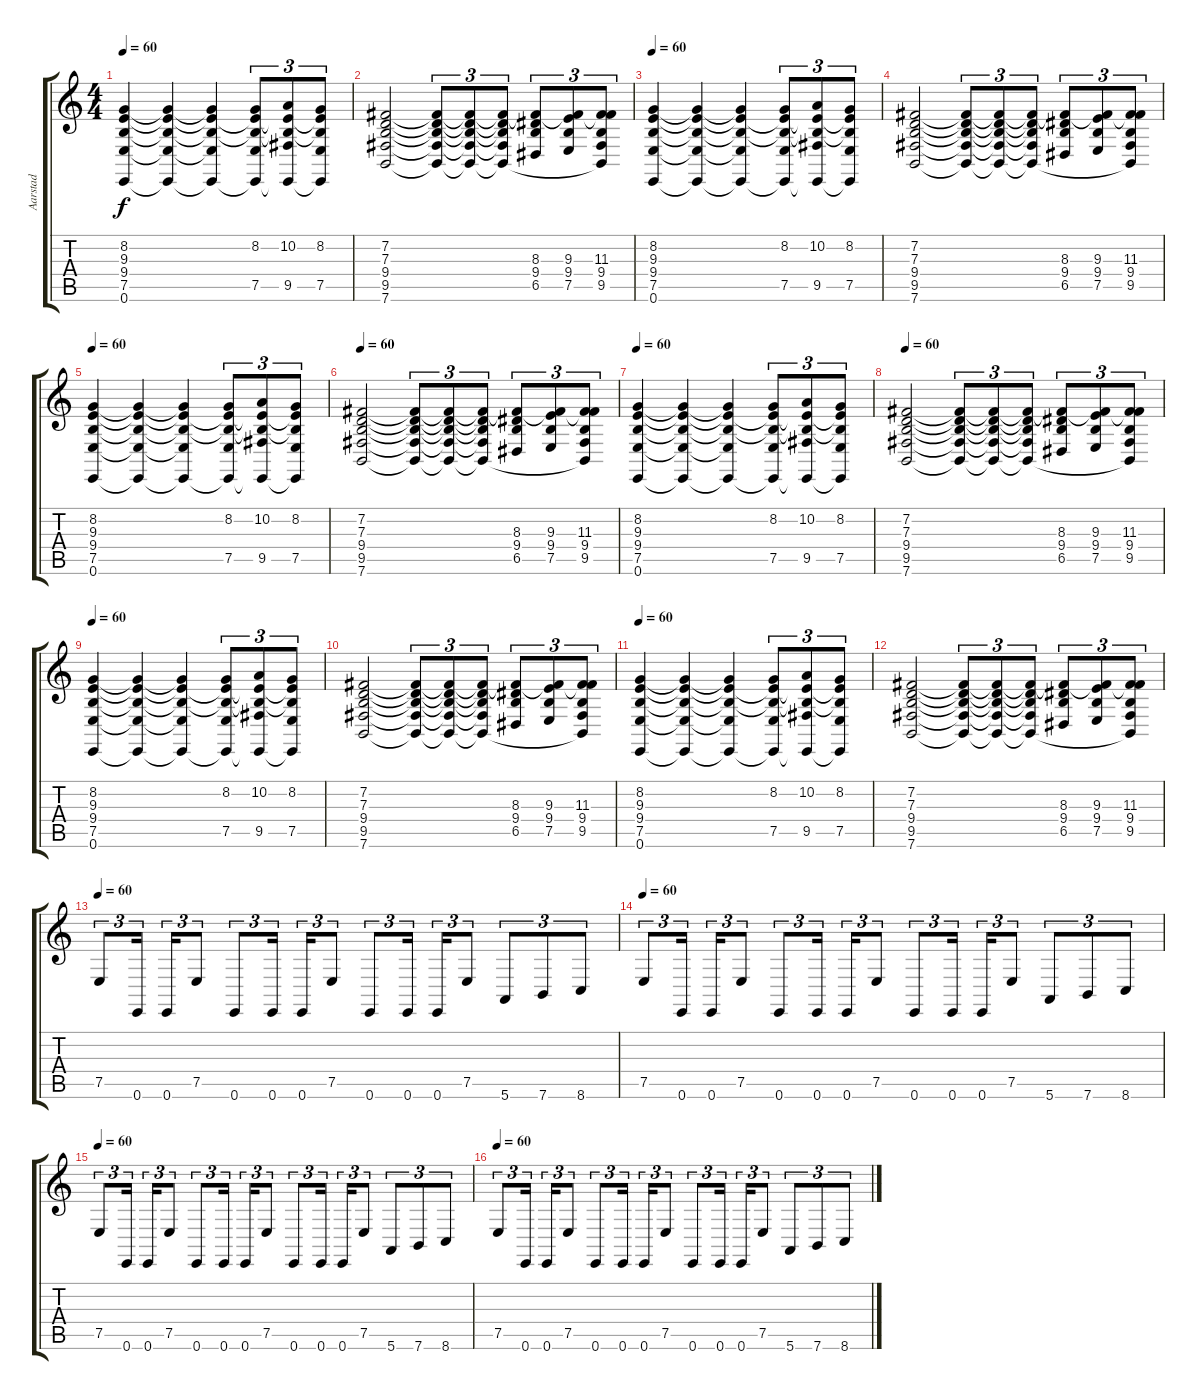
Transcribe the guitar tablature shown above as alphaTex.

\track ("Aarstad" "Aarstad") {instrument choiraahs}
\staff {score tabs}
\tuning (E4 B3 G3 D3 A2 E2) {hide}
\ts (4 4)
\tempo 60
\clef g2
\ks c
(8.2 9.3 9.4 7.5 0.6).4{dy f} (8.2{t} 9.3{t} 9.4{t} 7.5{t} 0.6{t}).4 (8.2{t} 9.3{t} 9.4{t} 7.5{t} 0.6{t}).4 (8.2 9.3{t} 9.4{t} 7.5 0.6{t}).8{tu (3 2)} (10.2 9.3{t} 9.4{t} 9.5 0.6{t}).8{tu (3 2)} (8.2 9.3{t} 9.4{t} 7.5 0.6{t}).8{tu (3 2)} |
(7.2 7.3 9.4 9.5 7.6).2 (7.2{t} 7.3{t} 9.4{t} 9.5{t} 7.6{t}).8{tu (3 2)} (7.2{t} 7.3{t} 9.4{t} 9.5{t} 7.6{t}).8{tu (3 2)} (7.2{t} 7.3{t} 9.4{t} 9.5{t} 7.6{t}).8{tu (3 2)} (7.2{t} 8.3 9.4 6.5).8{tu (3 2)} (7.2{t} 9.3 9.4 7.5).8{tu (3 2)} (7.2{t} 11.3 9.4 9.5 7.6{t}).8{tu (3 2)} |
\tempo 60
(8.2 9.3 9.4 7.5 0.6).4 (8.2{t} 9.3{t} 9.4{t} 7.5{t} 0.6{t}).4 (8.2{t} 9.3{t} 9.4{t} 7.5{t} 0.6{t}).4 (8.2 9.3{t} 9.4{t} 7.5 0.6{t}).8{tu (3 2)} (10.2 9.3{t} 9.4{t} 9.5 0.6{t}).8{tu (3 2)} (8.2 9.3{t} 9.4{t} 7.5 0.6{t}).8{tu (3 2)} |
(7.2 7.3 9.4 9.5 7.6).2 (7.2{t} 7.3{t} 9.4{t} 9.5{t} 7.6{t}).8{tu (3 2)} (7.2{t} 7.3{t} 9.4{t} 9.5{t} 7.6{t}).8{tu (3 2)} (7.2{t} 7.3{t} 9.4{t} 9.5{t} 7.6{t}).8{tu (3 2)} (7.2{t} 8.3 9.4 6.5).8{tu (3 2)} (7.2{t} 9.3 9.4 7.5).8{tu (3 2)} (7.2{t} 11.3 9.4 9.5 7.6{t}).8{tu (3 2)} |
\tempo 60
(8.2 9.3 9.4 7.5 0.6).4 (8.2{t} 9.3{t} 9.4{t} 7.5{t} 0.6{t}).4 (8.2{t} 9.3{t} 9.4{t} 7.5{t} 0.6{t}).4 (8.2 9.3{t} 9.4{t} 7.5 0.6{t}).8{tu (3 2)} (10.2 9.3{t} 9.4{t} 9.5 0.6{t}).8{tu (3 2)} (8.2 9.3{t} 9.4{t} 7.5 0.6{t}).8{tu (3 2)} |
\tempo 60
(7.2 7.3 9.4 9.5 7.6).2 (7.2{t} 7.3{t} 9.4{t} 9.5{t} 7.6{t}).8{tu (3 2)} (7.2{t} 7.3{t} 9.4{t} 9.5{t} 7.6{t}).8{tu (3 2)} (7.2{t} 7.3{t} 9.4{t} 9.5{t} 7.6{t}).8{tu (3 2)} (7.2{t} 8.3 9.4 6.5).8{tu (3 2)} (7.2{t} 9.3 9.4 7.5).8{tu (3 2)} (7.2{t} 11.3 9.4 9.5 7.6{t}).8{tu (3 2)} |
\tempo 60
(8.2 9.3 9.4 7.5 0.6).4 (8.2{t} 9.3{t} 9.4{t} 7.5{t} 0.6{t}).4 (8.2{t} 9.3{t} 9.4{t} 7.5{t} 0.6{t}).4 (8.2 9.3{t} 9.4{t} 7.5 0.6{t}).8{tu (3 2)} (10.2 9.3{t} 9.4{t} 9.5 0.6{t}).8{tu (3 2)} (8.2 9.3{t} 9.4{t} 7.5 0.6{t}).8{tu (3 2)} |
\tempo 60
(7.2 7.3 9.4 9.5 7.6).2 (7.2{t} 7.3{t} 9.4{t} 9.5{t} 7.6{t}).8{tu (3 2)} (7.2{t} 7.3{t} 9.4{t} 9.5{t} 7.6{t}).8{tu (3 2)} (7.2{t} 7.3{t} 9.4{t} 9.5{t} 7.6{t}).8{tu (3 2)} (7.2{t} 8.3 9.4 6.5).8{tu (3 2)} (7.2{t} 9.3 9.4 7.5).8{tu (3 2)} (7.2{t} 11.3 9.4 9.5 7.6{t}).8{tu (3 2)} |
\tempo 60
(8.2 9.3 9.4 7.5 0.6).4 (8.2{t} 9.3{t} 9.4{t} 7.5{t} 0.6{t}).4 (8.2{t} 9.3{t} 9.4{t} 7.5{t} 0.6{t}).4 (8.2 9.3{t} 9.4{t} 7.5 0.6{t}).8{tu (3 2)} (10.2 9.3{t} 9.4{t} 9.5 0.6{t}).8{tu (3 2)} (8.2 9.3{t} 9.4{t} 7.5 0.6{t}).8{tu (3 2)} |
(7.2 7.3 9.4 9.5 7.6).2 (7.2{t} 7.3{t} 9.4{t} 9.5{t} 7.6{t}).8{tu (3 2)} (7.2{t} 7.3{t} 9.4{t} 9.5{t} 7.6{t}).8{tu (3 2)} (7.2{t} 7.3{t} 9.4{t} 9.5{t} 7.6{t}).8{tu (3 2)} (7.2{t} 8.3 9.4 6.5).8{tu (3 2)} (7.2{t} 9.3 9.4 7.5).8{tu (3 2)} (7.2{t} 11.3 9.4 9.5 7.6{t}).8{tu (3 2)} |
\tempo 60
(8.2 9.3 9.4 7.5 0.6).4 (8.2{t} 9.3{t} 9.4{t} 7.5{t} 0.6{t}).4 (8.2{t} 9.3{t} 9.4{t} 7.5{t} 0.6{t}).4 (8.2 9.3{t} 9.4{t} 7.5 0.6{t}).8{tu (3 2)} (10.2 9.3{t} 9.4{t} 9.5 0.6{t}).8{tu (3 2)} (8.2 9.3{t} 9.4{t} 7.5 0.6{t}).8{tu (3 2)} |
(7.2 7.3 9.4 9.5 7.6).2 (7.2{t} 7.3{t} 9.4{t} 9.5{t} 7.6{t}).8{tu (3 2)} (7.2{t} 7.3{t} 9.4{t} 9.5{t} 7.6{t}).8{tu (3 2)} (7.2{t} 7.3{t} 9.4{t} 9.5{t} 7.6{t}).8{tu (3 2)} (7.2{t} 8.3 9.4 6.5).8{tu (3 2)} (7.2{t} 9.3 9.4 7.5).8{tu (3 2)} (7.2{t} 11.3 9.4 9.5 7.6{t}).8{tu (3 2)} |
\tempo 60
7.5.8{tu (3 2)} 0.6.16{tu (3 2)} 0.6.16{tu (3 2)} 7.5.8{tu (3 2)} 0.6.8{tu (3 2)} 0.6.16{tu (3 2)} 0.6.16{tu (3 2)} 7.5.8{tu (3 2)} 0.6.8{tu (3 2)} 0.6.16{tu (3 2)} 0.6.16{tu (3 2)} 7.5.8{tu (3 2)} 5.6.8{tu (3 2)} 7.6.8{tu (3 2)} 8.6.8{tu (3 2)} |
\tempo 60
7.5.8{tu (3 2)} 0.6.16{tu (3 2)} 0.6.16{tu (3 2)} 7.5.8{tu (3 2)} 0.6.8{tu (3 2)} 0.6.16{tu (3 2)} 0.6.16{tu (3 2)} 7.5.8{tu (3 2)} 0.6.8{tu (3 2)} 0.6.16{tu (3 2)} 0.6.16{tu (3 2)} 7.5.8{tu (3 2)} 5.6.8{tu (3 2)} 7.6.8{tu (3 2)} 8.6.8{tu (3 2)} |
\tempo 60
7.5.8{tu (3 2)} 0.6.16{tu (3 2)} 0.6.16{tu (3 2)} 7.5.8{tu (3 2)} 0.6.8{tu (3 2)} 0.6.16{tu (3 2)} 0.6.16{tu (3 2)} 7.5.8{tu (3 2)} 0.6.8{tu (3 2)} 0.6.16{tu (3 2)} 0.6.16{tu (3 2)} 7.5.8{tu (3 2)} 5.6.8{tu (3 2)} 7.6.8{tu (3 2)} 8.6.8{tu (3 2)} |
\tempo 60
7.5.8{tu (3 2)} 0.6.16{tu (3 2)} 0.6.16{tu (3 2)} 7.5.8{tu (3 2)} 0.6.8{tu (3 2)} 0.6.16{tu (3 2)} 0.6.16{tu (3 2)} 7.5.8{tu (3 2)} 0.6.8{tu (3 2)} 0.6.16{tu (3 2)} 0.6.16{tu (3 2)} 7.5.8{tu (3 2)} 5.6.8{tu (3 2)} 7.6.8{tu (3 2)} 8.6.8{tu (3 2)}
